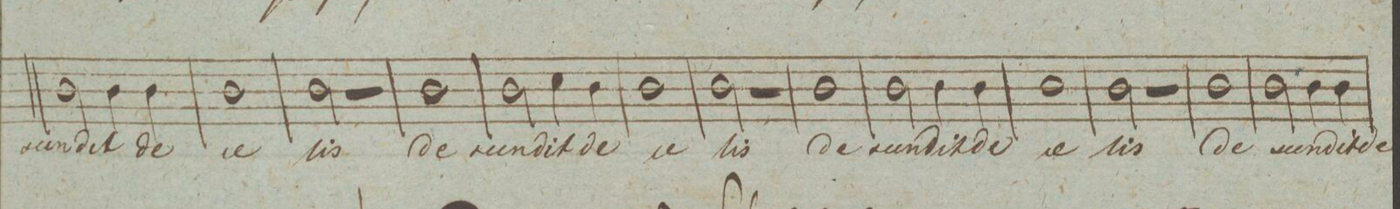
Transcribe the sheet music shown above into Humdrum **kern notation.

**kern	**text	**dynam
*I"Tenore.	*	*
*clefC4	*	*
*k[]	*	*
*met(c|)	*	*
*M4/4	*	*
2A\	-scen-	.
4A\	-dit	.
4A\	de	.
=59	=59	=59
1A\	ce-	.
=60	=60	=60
2A\	-lis	.
2r	.	.
=61	=61	=61
1A\	de-	.
=62	=62	=62
2A\	-scen-	.
4B\	-dit	.
4A\	de	.
=63	=63	=63
1A\	ce-	.
=64	=64	=64
2A\	-lis	.
2r	.	.
=65	=65	=65
1A\	de-	.
=66	=66	=66
2A\	-scen-	.
4A\	-dit	.
4A\	de	.
=67	=67	=67
1A\	ce-	.
=68	=68	=68
2A\	-lis	.
2r	.	.
=69	=69	=69
1A\	de-	.
=70	=70	=70
2A\	-scen-	.
4A\	-dit	.
4A\	de	.
=71	=71	=71
*-	*-	*-
